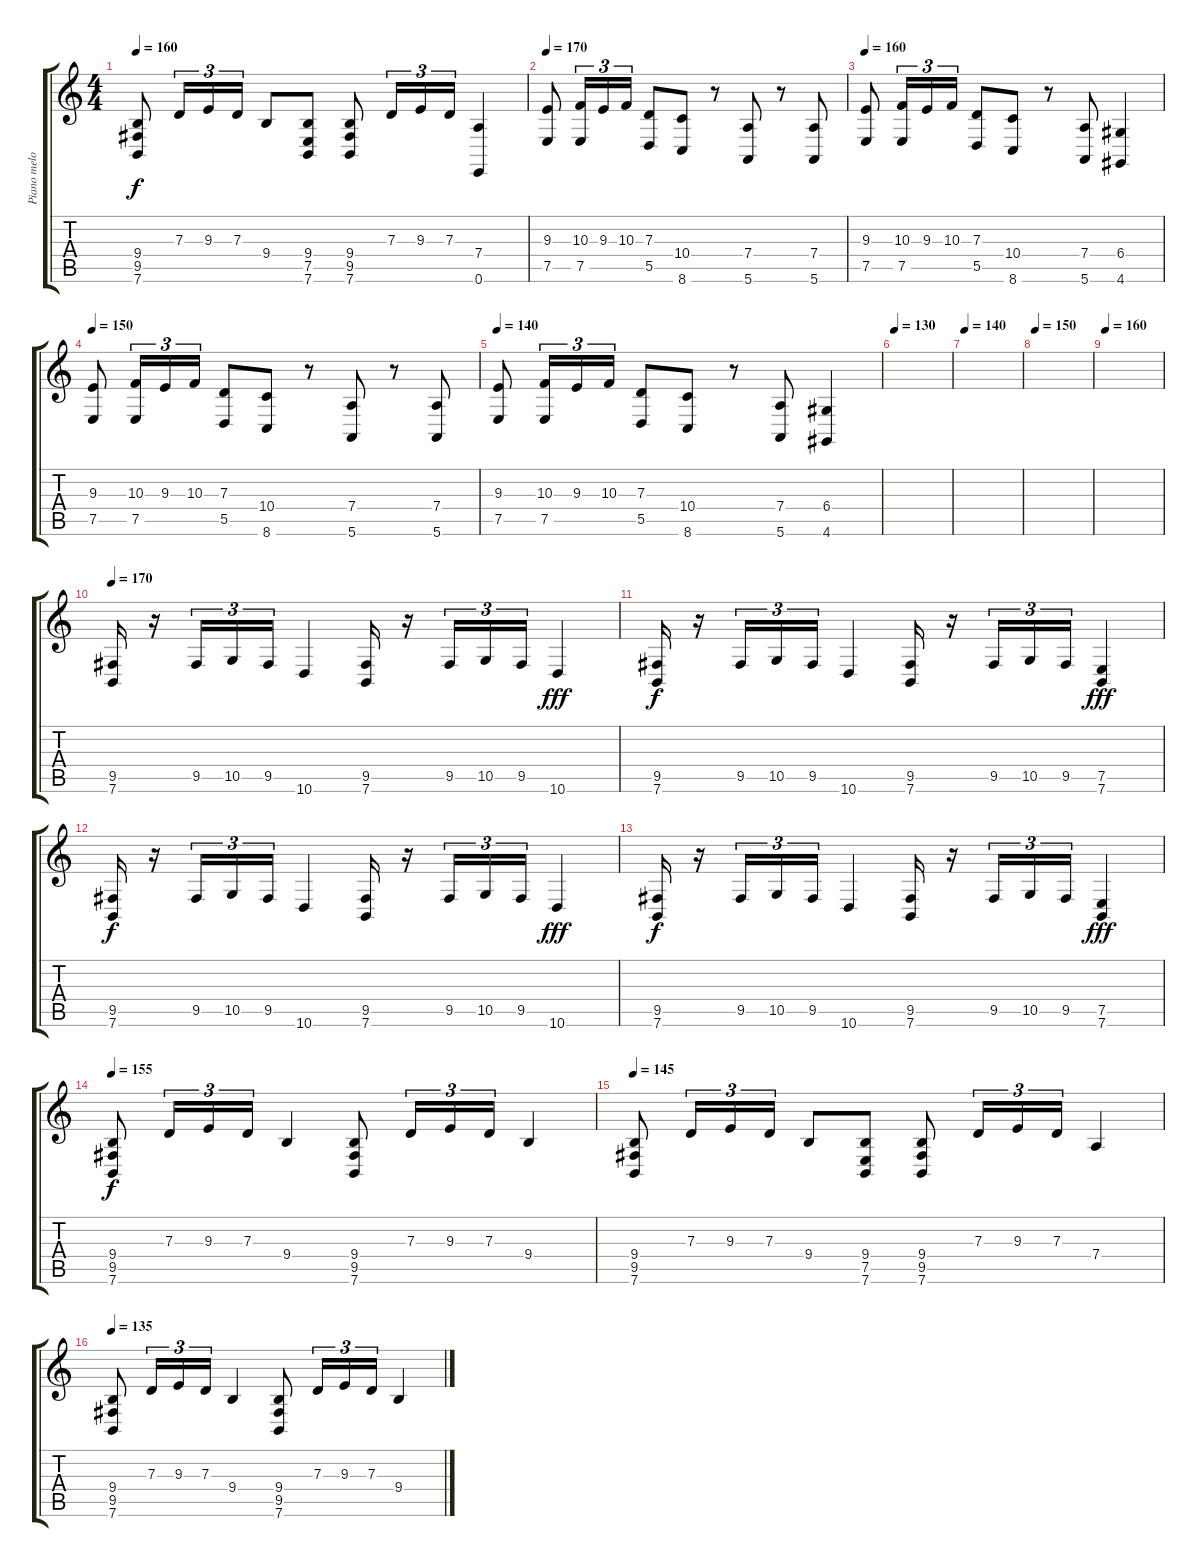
\track ("Piano melodie" "Piano melo") {instrument electricgrandpiano}
\staff {score tabs}
\tuning (E4 B3 G3 D3 A2 E2) {hide}
\ts (4 4)
\tempo 160
\clef g2
\ks c
(9.4 9.5 7.6).8{dy f} 7.3.16{tu (3 2)} 9.3.16{tu (3 2)} 7.3.16{tu (3 2)} 9.4.8 (9.4 7.5 7.6).8 (9.4 9.5 7.6).8 7.3.16{tu (3 2)} 9.3.16{tu (3 2)} 7.3.16{tu (3 2)} (7.4 0.6).4 |
\tempo 170
(9.3 7.5).8 (10.3 7.5).16{tu (3 2)} 9.3.16{tu (3 2)} 10.3.16{tu (3 2)} (7.3 5.5).8 (10.4 8.6).8 r.8 (7.4 5.6).8 r.8 (7.4 5.6).8 |
\tempo 160
(9.3 7.5).8 (10.3 7.5).16{tu (3 2)} 9.3.16{tu (3 2)} 10.3.16{tu (3 2)} (7.3 5.5).8 (10.4 8.6).8 r.8 (7.4 5.6).8 (6.4 4.6).4 |
\tempo 150
(9.3 7.5).8 (10.3 7.5).16{tu (3 2)} 9.3.16{tu (3 2)} 10.3.16{tu (3 2)} (7.3 5.5).8 (10.4 8.6).8 r.8 (7.4 5.6).8 r.8 (7.4 5.6).8 |
\tempo 140
(9.3 7.5).8 (10.3 7.5).16{tu (3 2)} 9.3.16{tu (3 2)} 10.3.16{tu (3 2)} (7.3 5.5).8 (10.4 8.6).8 r.8 (7.4 5.6).8 (6.4 4.6).4 |
\tempo 130
|
\tempo 140
|
\tempo 150
|
\tempo 160
|
\tempo 170
(9.5 7.6).16 r.16 9.5.16{tu (3 2)} 10.5.16{tu (3 2)} 9.5.16{tu (3 2)} 10.6.4 (9.5 7.6).16 r.16 9.5.16{tu (3 2)} 10.5.16{tu (3 2)} 9.5.16{tu (3 2)} 10.6.4{dy fff} |
(9.5 7.6).16{dy f} r.16 9.5.16{tu (3 2)} 10.5.16{tu (3 2)} 9.5.16{tu (3 2)} 10.6.4 (9.5 7.6).16 r.16 9.5.16{tu (3 2)} 10.5.16{tu (3 2)} 9.5.16{tu (3 2)} (7.5 7.6).4{dy fff} |
(9.5 7.6).16{dy f} r.16 9.5.16{tu (3 2)} 10.5.16{tu (3 2)} 9.5.16{tu (3 2)} 10.6.4 (9.5 7.6).16 r.16 9.5.16{tu (3 2)} 10.5.16{tu (3 2)} 9.5.16{tu (3 2)} 10.6.4{dy fff} |
(9.5 7.6).16{dy f} r.16 9.5.16{tu (3 2)} 10.5.16{tu (3 2)} 9.5.16{tu (3 2)} 10.6.4 (9.5 7.6).16 r.16 9.5.16{tu (3 2)} 10.5.16{tu (3 2)} 9.5.16{tu (3 2)} (7.5 7.6).4{dy fff} |
\tempo 155
(9.4 9.5 7.6).8{dy f} 7.3.16{tu (3 2)} 9.3.16{tu (3 2)} 7.3.16{tu (3 2)} 9.4.4 (9.4 9.5 7.6).8 7.3.16{tu (3 2)} 9.3.16{tu (3 2)} 7.3.16{tu (3 2)} 9.4.4 |
\tempo 145
(9.4 9.5 7.6).8 7.3.16{tu (3 2)} 9.3.16{tu (3 2)} 7.3.16{tu (3 2)} 9.4.8 (9.4 7.5 7.6).8 (9.4 9.5 7.6).8 7.3.16{tu (3 2)} 9.3.16{tu (3 2)} 7.3.16{tu (3 2)} 7.4.4 |
\tempo 135
(9.4 9.5 7.6).8 7.3.16{tu (3 2)} 9.3.16{tu (3 2)} 7.3.16{tu (3 2)} 9.4.4 (9.4 9.5 7.6).8 7.3.16{tu (3 2)} 9.3.16{tu (3 2)} 7.3.16{tu (3 2)} 9.4.4
